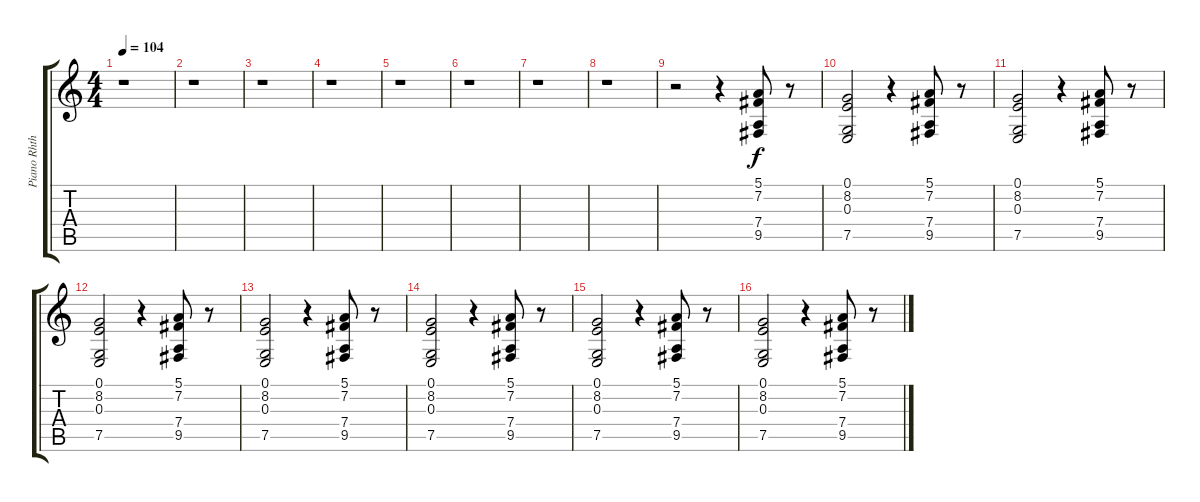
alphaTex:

\track ("Piano Rhthym" "Piano Rhth") {instrument electricpiano1}
\staff {score tabs}
\tuning (E4 B3 G3 D3 A2 E2) {hide}
\ts (4 4)
\tempo 104
\clef g2
\ks c
r.1{dy f instrument electricpiano1} |
r.1 |
r.1 |
r.1 |
r.1 |
r.1 |
r.1 |
r.1 |
r.2 r.4 (5.1 7.2 7.4 9.5).8 r.8 |
(0.1 8.2 0.3 7.5).2 r.4 (5.1 7.2 7.4 9.5).8 r.8 |
(0.1 8.2 0.3 7.5).2 r.4 (5.1 7.2 7.4 9.5).8 r.8 |
(0.1 8.2 0.3 7.5).2 r.4 (5.1 7.2 7.4 9.5).8 r.8 |
(0.1 8.2 0.3 7.5).2 r.4 (5.1 7.2 7.4 9.5).8 r.8 |
(0.1 8.2 0.3 7.5).2 r.4 (5.1 7.2 7.4 9.5).8 r.8 |
(0.1 8.2 0.3 7.5).2 r.4 (5.1 7.2 7.4 9.5).8 r.8 |
(0.1 8.2 0.3 7.5).2 r.4 (5.1 7.2 7.4 9.5).8 r.8
